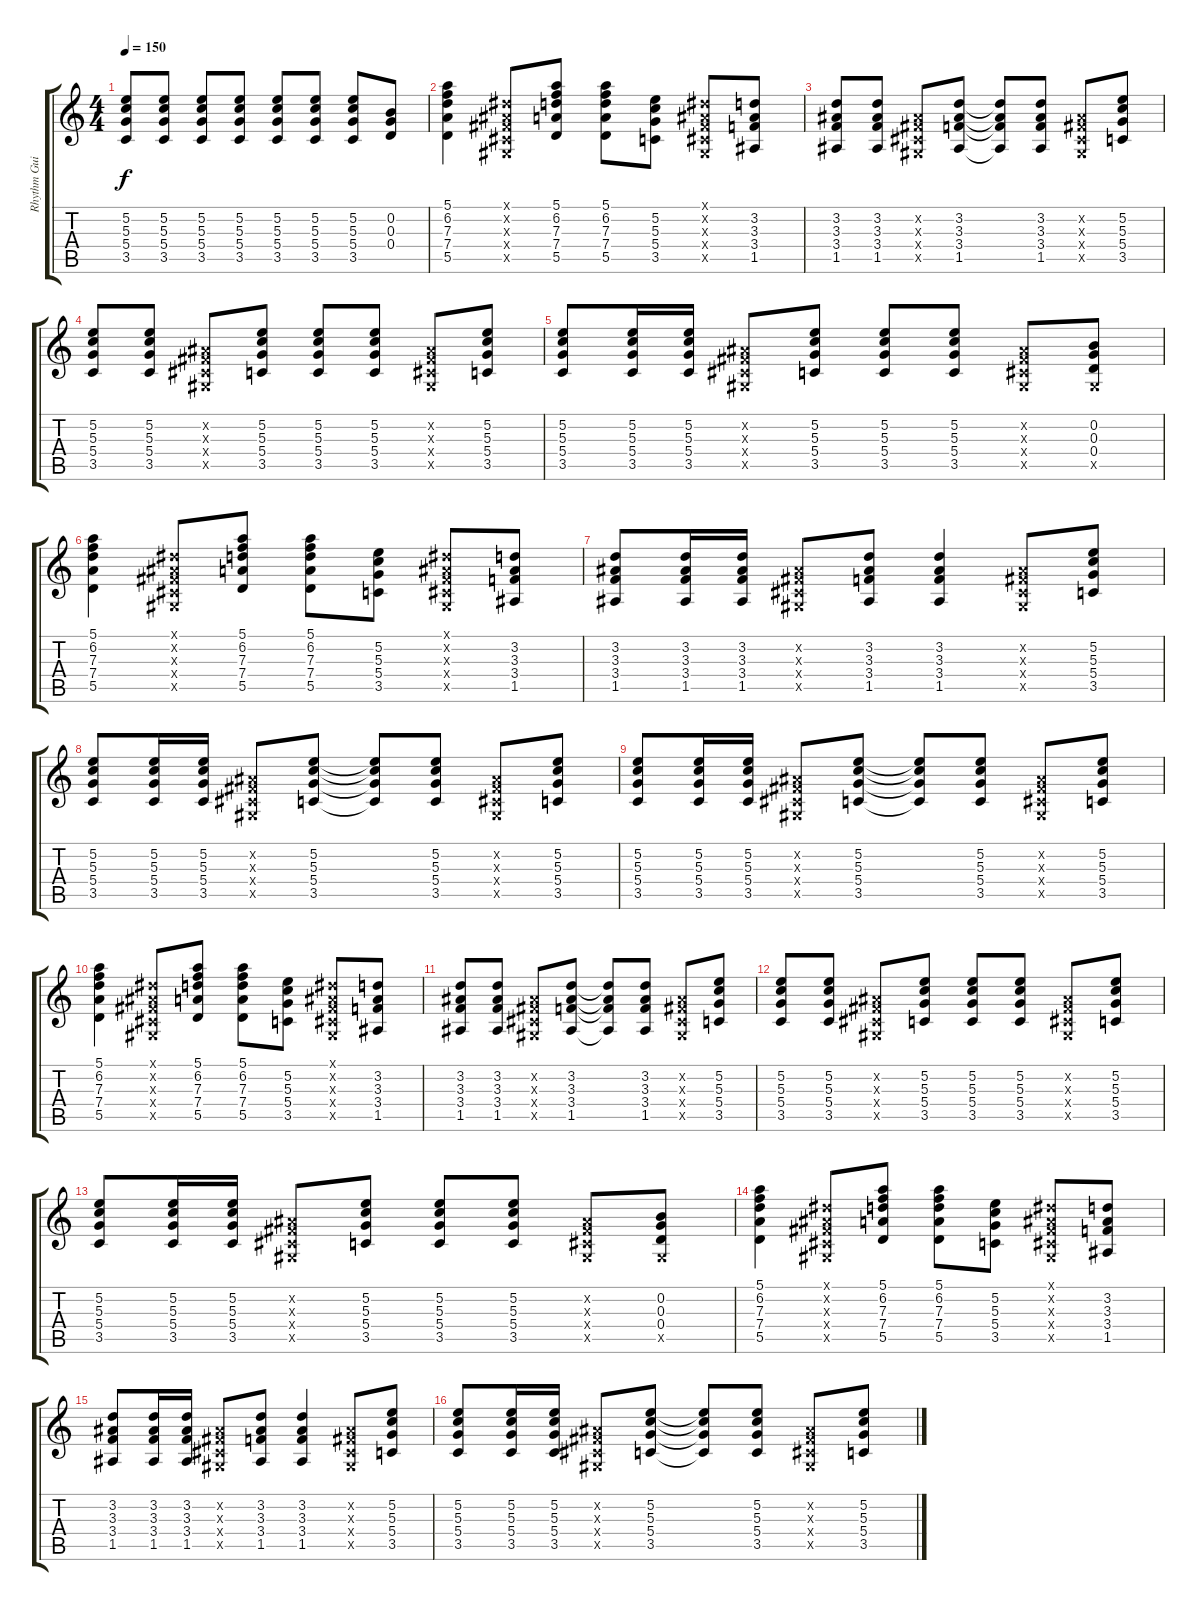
\track ("Rhythm Guitar" "Rhythm Gui") {instrument electricguitarclean}
\staff {score tabs}
\tuning (E4 B3 G3 D3 A2 E2) {hide}
\ts (4 4)
\tempo 150
\clef g2
\ks c
(5.2 5.3 5.4 3.5).8{dy f} (5.2 5.3 5.4 3.5).8 (5.2 5.3 5.4 3.5).8 (5.2 5.3 5.4 3.5).8 (5.2 5.3 5.4 3.5).8 (5.2 5.3 5.4 3.5).8 (5.2 5.3 5.4 3.5).8 (0.2 0.3 0.4).8 |
(5.1 6.2 7.3 7.4 5.5).4 (-1.1{x} -1.2{x} -1.3{x} -1.4{x} -1.5{x}).8 (5.1 6.2 7.3 7.4 5.5).8 (5.1 6.2 7.3 7.4 5.5).8 (5.2 5.3 5.4 3.5).8 (-1.1{x} -1.2{x} -1.3{x} -1.4{x} -1.5{x}).8 (3.2 3.3 3.4 1.5).8 |
(3.2 3.3 3.4 1.5).8 (3.2 3.3 3.4 1.5).8 (-1.2{x} -1.3{x} -1.4{x} -1.5{x}).8 (3.2 3.3 3.4 1.5).8 (3.2{t} 3.3{t} 3.4{t} 1.5{t}).8 (3.2 3.3 3.4 1.5).8 (-1.2{x} -1.3{x} -1.4{x} -1.5{x}).8 (5.2 5.3 5.4 3.5).8 |
(5.2 5.3 5.4 3.5).8 (5.2 5.3 5.4 3.5).8 (-1.2{x} -1.3{x} -1.4{x} -1.5{x}).8 (5.2 5.3 5.4 3.5).8 (5.2 5.3 5.4 3.5).8 (5.2 5.3 5.4 3.5).8 (-1.2{x} -1.3{x} -1.4{x} -1.5{x}).8 (5.2 5.3 5.4 3.5).8 |
(5.2 5.3 5.4 3.5).8 (5.2 5.3 5.4 3.5).16 (5.2 5.3 5.4 3.5).16 (-1.2{x} -1.3{x} -1.4{x} -1.5{x}).8 (5.2 5.3 5.4 3.5).8 (5.2 5.3 5.4 3.5).8 (5.2 5.3 5.4 3.5).8 (-1.2{x} -1.3{x} -1.4{x} -1.5{x}).8 (0.2 0.3 0.4 -1.5{x}).8 |
(5.1 6.2 7.3 7.4 5.5).4 (-1.1{x} -1.2{x} -1.3{x} -1.4{x} -1.5{x}).8 (5.1 6.2 7.3 7.4 5.5).8 (5.1 6.2 7.3 7.4 5.5).8 (5.2 5.3 5.4 3.5).8 (-1.1{x} -1.2{x} -1.3{x} -1.4{x} -1.5{x}).8 (3.2 3.3 3.4 1.5).8 |
(3.2 3.3 3.4 1.5).8 (3.2 3.3 3.4 1.5).16 (3.2 3.3 3.4 1.5).16 (-1.2{x} -1.3{x} -1.4{x} -1.5{x}).8 (3.2 3.3 3.4 1.5).8 (3.2 3.3 3.4 1.5).4 (-1.2{x} -1.3{x} -1.4{x} -1.5{x}).8 (5.2 5.3 5.4 3.5).8 |
(5.2 5.3 5.4 3.5).8 (5.2 5.3 5.4 3.5).16 (5.2 5.3 5.4 3.5).16 (-1.2{x} -1.3{x} -1.4{x} -1.5{x}).8 (5.2 5.3 5.4 3.5).8 (5.2{t} 5.3{t} 5.4{t} 3.5{t}).8 (5.2 5.3 5.4 3.5).8 (-1.2{x} -1.3{x} -1.4{x} -1.5{x}).8 (5.2 5.3 5.4 3.5).8 |
(5.2 5.3 5.4 3.5).8 (5.2 5.3 5.4 3.5).16 (5.2 5.3 5.4 3.5).16 (-1.2{x} -1.3{x} -1.4{x} -1.5{x}).8 (5.2 5.3 5.4 3.5).8 (5.2{t} 5.3{t} 5.4{t} 3.5{t}).8 (5.2 5.3 5.4 3.5).8 (-1.2{x} -1.3{x} -1.4{x} -1.5{x}).8 (5.2 5.3 5.4 3.5).8 |
(5.1 6.2 7.3 7.4 5.5).4 (-1.1{x} -1.2{x} -1.3{x} -1.4{x} -1.5{x}).8 (5.1 6.2 7.3 7.4 5.5).8 (5.1 6.2 7.3 7.4 5.5).8 (5.2 5.3 5.4 3.5).8 (-1.1{x} -1.2{x} -1.3{x} -1.4{x} -1.5{x}).8 (3.2 3.3 3.4 1.5).8 |
(3.2 3.3 3.4 1.5).8 (3.2 3.3 3.4 1.5).8 (-1.2{x} -1.3{x} -1.4{x} -1.5{x}).8 (3.2 3.3 3.4 1.5).8 (3.2{t} 3.3{t} 3.4{t} 1.5{t}).8 (3.2 3.3 3.4 1.5).8 (-1.2{x} -1.3{x} -1.4{x} -1.5{x}).8 (5.2 5.3 5.4 3.5).8 |
(5.2 5.3 5.4 3.5).8 (5.2 5.3 5.4 3.5).8 (-1.2{x} -1.3{x} -1.4{x} -1.5{x}).8 (5.2 5.3 5.4 3.5).8 (5.2 5.3 5.4 3.5).8 (5.2 5.3 5.4 3.5).8 (-1.2{x} -1.3{x} -1.4{x} -1.5{x}).8 (5.2 5.3 5.4 3.5).8 |
(5.2 5.3 5.4 3.5).8 (5.2 5.3 5.4 3.5).16 (5.2 5.3 5.4 3.5).16 (-1.2{x} -1.3{x} -1.4{x} -1.5{x}).8 (5.2 5.3 5.4 3.5).8 (5.2 5.3 5.4 3.5).8 (5.2 5.3 5.4 3.5).8 (-1.2{x} -1.3{x} -1.4{x} -1.5{x}).8 (0.2 0.3 0.4 -1.5{x}).8 |
(5.1 6.2 7.3 7.4 5.5).4 (-1.1{x} -1.2{x} -1.3{x} -1.4{x} -1.5{x}).8 (5.1 6.2 7.3 7.4 5.5).8 (5.1 6.2 7.3 7.4 5.5).8 (5.2 5.3 5.4 3.5).8 (-1.1{x} -1.2{x} -1.3{x} -1.4{x} -1.5{x}).8 (3.2 3.3 3.4 1.5).8 |
(3.2 3.3 3.4 1.5).8 (3.2 3.3 3.4 1.5).16 (3.2 3.3 3.4 1.5).16 (-1.2{x} -1.3{x} -1.4{x} -1.5{x}).8 (3.2 3.3 3.4 1.5).8 (3.2 3.3 3.4 1.5).4 (-1.2{x} -1.3{x} -1.4{x} -1.5{x}).8 (5.2 5.3 5.4 3.5).8 |
(5.2 5.3 5.4 3.5).8 (5.2 5.3 5.4 3.5).16 (5.2 5.3 5.4 3.5).16 (-1.2{x} -1.3{x} -1.4{x} -1.5{x}).8 (5.2 5.3 5.4 3.5).8 (5.2{t} 5.3{t} 5.4{t} 3.5{t}).8 (5.2 5.3 5.4 3.5).8 (-1.2{x} -1.3{x} -1.4{x} -1.5{x}).8 (5.2 5.3 5.4 3.5).8
